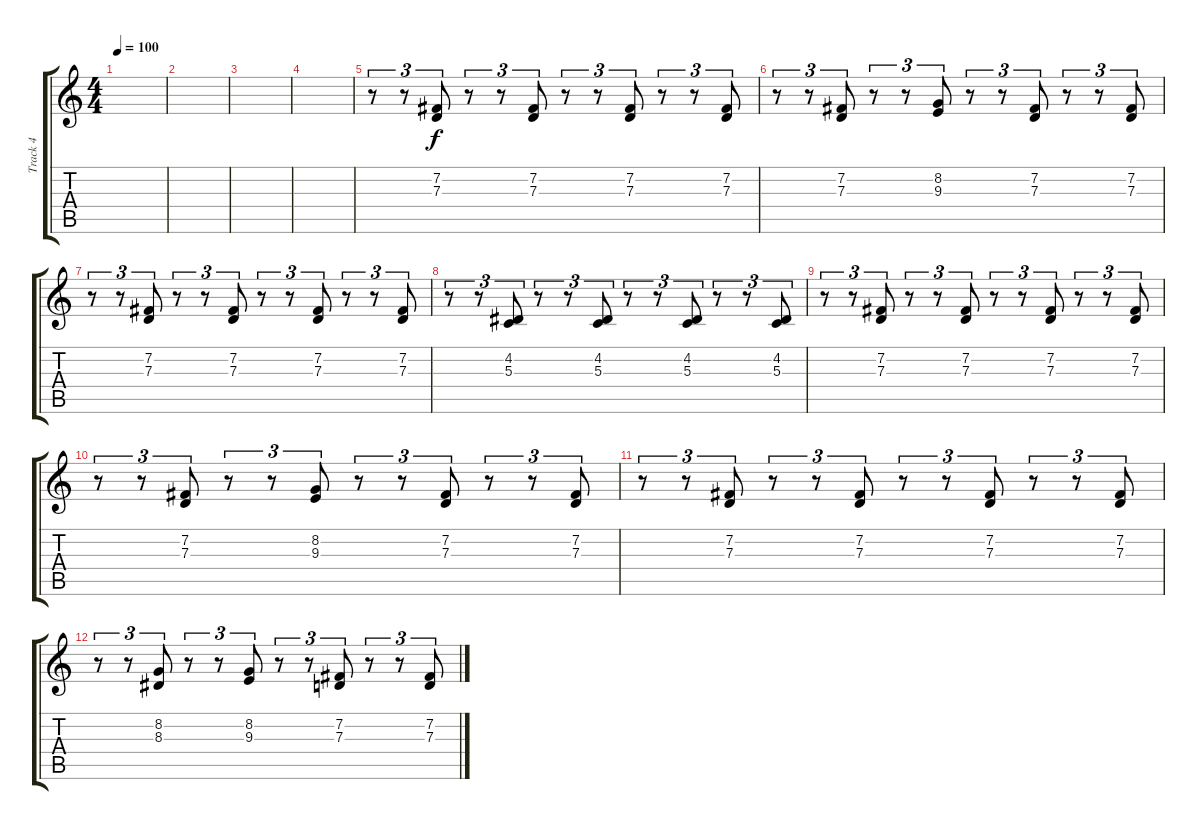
\track ("Track 4" "Track 4") {instrument flute}
\staff {score tabs}
\tuning (E4 B3 G3 D3 A2 E2) {hide}
\ts (4 4)
\tempo 100
\clef g2
\ks c
|
|
|
|
r.8{tu (3 2)} r.8{tu (3 2)} (7.2 7.3).8{tu (3 2)} r.8{tu (3 2)} r.8{tu (3 2)} (7.2 7.3).8{tu (3 2)} r.8{tu (3 2)} r.8{tu (3 2)} (7.2 7.3).8{tu (3 2)} r.8{tu (3 2)} r.8{tu (3 2)} (7.2 7.3).8{tu (3 2)} |
r.8{tu (3 2)} r.8{tu (3 2)} (7.2 7.3).8{tu (3 2)} r.8{tu (3 2)} r.8{tu (3 2)} (8.2 9.3).8{tu (3 2)} r.8{tu (3 2)} r.8{tu (3 2)} (7.2 7.3).8{tu (3 2)} r.8{tu (3 2)} r.8{tu (3 2)} (7.2 7.3).8{tu (3 2)} |
r.8{tu (3 2)} r.8{tu (3 2)} (7.2 7.3).8{tu (3 2)} r.8{tu (3 2)} r.8{tu (3 2)} (7.2 7.3).8{tu (3 2)} r.8{tu (3 2)} r.8{tu (3 2)} (7.2 7.3).8{tu (3 2)} r.8{tu (3 2)} r.8{tu (3 2)} (7.2 7.3).8{tu (3 2)} |
r.8{tu (3 2)} r.8{tu (3 2)} (4.2 5.3).8{tu (3 2)} r.8{tu (3 2)} r.8{tu (3 2)} (4.2 5.3).8{tu (3 2)} r.8{tu (3 2)} r.8{tu (3 2)} (4.2 5.3).8{tu (3 2)} r.8{tu (3 2)} r.8{tu (3 2)} (4.2 5.3).8{tu (3 2)} |
r.8{tu (3 2)} r.8{tu (3 2)} (7.2 7.3).8{tu (3 2)} r.8{tu (3 2)} r.8{tu (3 2)} (7.2 7.3).8{tu (3 2)} r.8{tu (3 2)} r.8{tu (3 2)} (7.2 7.3).8{tu (3 2)} r.8{tu (3 2)} r.8{tu (3 2)} (7.2 7.3).8{tu (3 2)} |
r.8{tu (3 2)} r.8{tu (3 2)} (7.2 7.3).8{tu (3 2)} r.8{tu (3 2)} r.8{tu (3 2)} (8.2 9.3).8{tu (3 2)} r.8{tu (3 2)} r.8{tu (3 2)} (7.2 7.3).8{tu (3 2)} r.8{tu (3 2)} r.8{tu (3 2)} (7.2 7.3).8{tu (3 2)} |
r.8{tu (3 2)} r.8{tu (3 2)} (7.2 7.3).8{tu (3 2)} r.8{tu (3 2)} r.8{tu (3 2)} (7.2 7.3).8{tu (3 2)} r.8{tu (3 2)} r.8{tu (3 2)} (7.2 7.3).8{tu (3 2)} r.8{tu (3 2)} r.8{tu (3 2)} (7.2 7.3).8{tu (3 2)} |
r.8{tu (3 2)} r.8{tu (3 2)} (8.2 8.3).8{tu (3 2)} r.8{tu (3 2)} r.8{tu (3 2)} (8.2 9.3).8{tu (3 2)} r.8{tu (3 2)} r.8{tu (3 2)} (7.2 7.3).8{tu (3 2)} r.8{tu (3 2)} r.8{tu (3 2)} (7.2 7.3).8{tu (3 2)}
